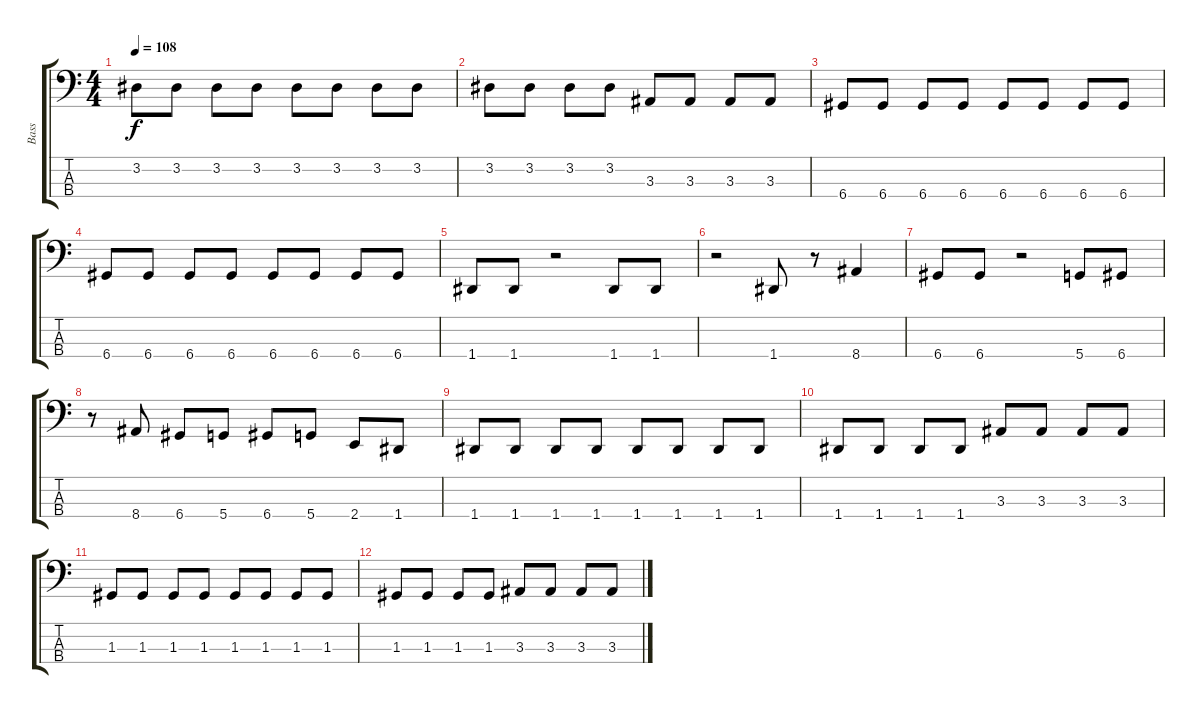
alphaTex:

\track ("Bass" "Bass") {instrument electricbassfinger}
\staff {score tabs}
\tuning (F2 C2 G1 D1) {hide}
\ts (4 4)
\tempo 108
\clef f4
\ks c
3.2.8{dy f} 3.2.8 3.2.8 3.2.8 3.2.8 3.2.8 3.2.8 3.2.8 |
3.2.8 3.2.8 3.2.8 3.2.8 3.3.8 3.3.8 3.3.8 3.3.8 |
6.4.8 6.4.8 6.4.8 6.4.8 6.4.8 6.4.8 6.4.8 6.4.8 |
6.4.8 6.4.8 6.4.8 6.4.8 6.4.8 6.4.8 6.4.8 6.4.8 |
1.4.8 1.4.8 r.2 1.4.8 1.4.8 |
r.2 1.4.8 r.8 8.4.4 |
6.4.8 6.4.8 r.2 5.4.8 6.4.8 |
r.8 8.4.8 6.4.8 5.4.8 6.4.8 5.4.8 2.4.8 1.4.8 |
1.4.8 1.4.8 1.4.8 1.4.8 1.4.8 1.4.8 1.4.8 1.4.8 |
1.4.8 1.4.8 1.4.8 1.4.8 3.3.8 3.3.8 3.3.8 3.3.8 |
1.3.8 1.3.8 1.3.8 1.3.8 1.3.8 1.3.8 1.3.8 1.3.8 |
1.3.8 1.3.8 1.3.8 1.3.8 3.3.8 3.3.8 3.3.8 3.3.8
